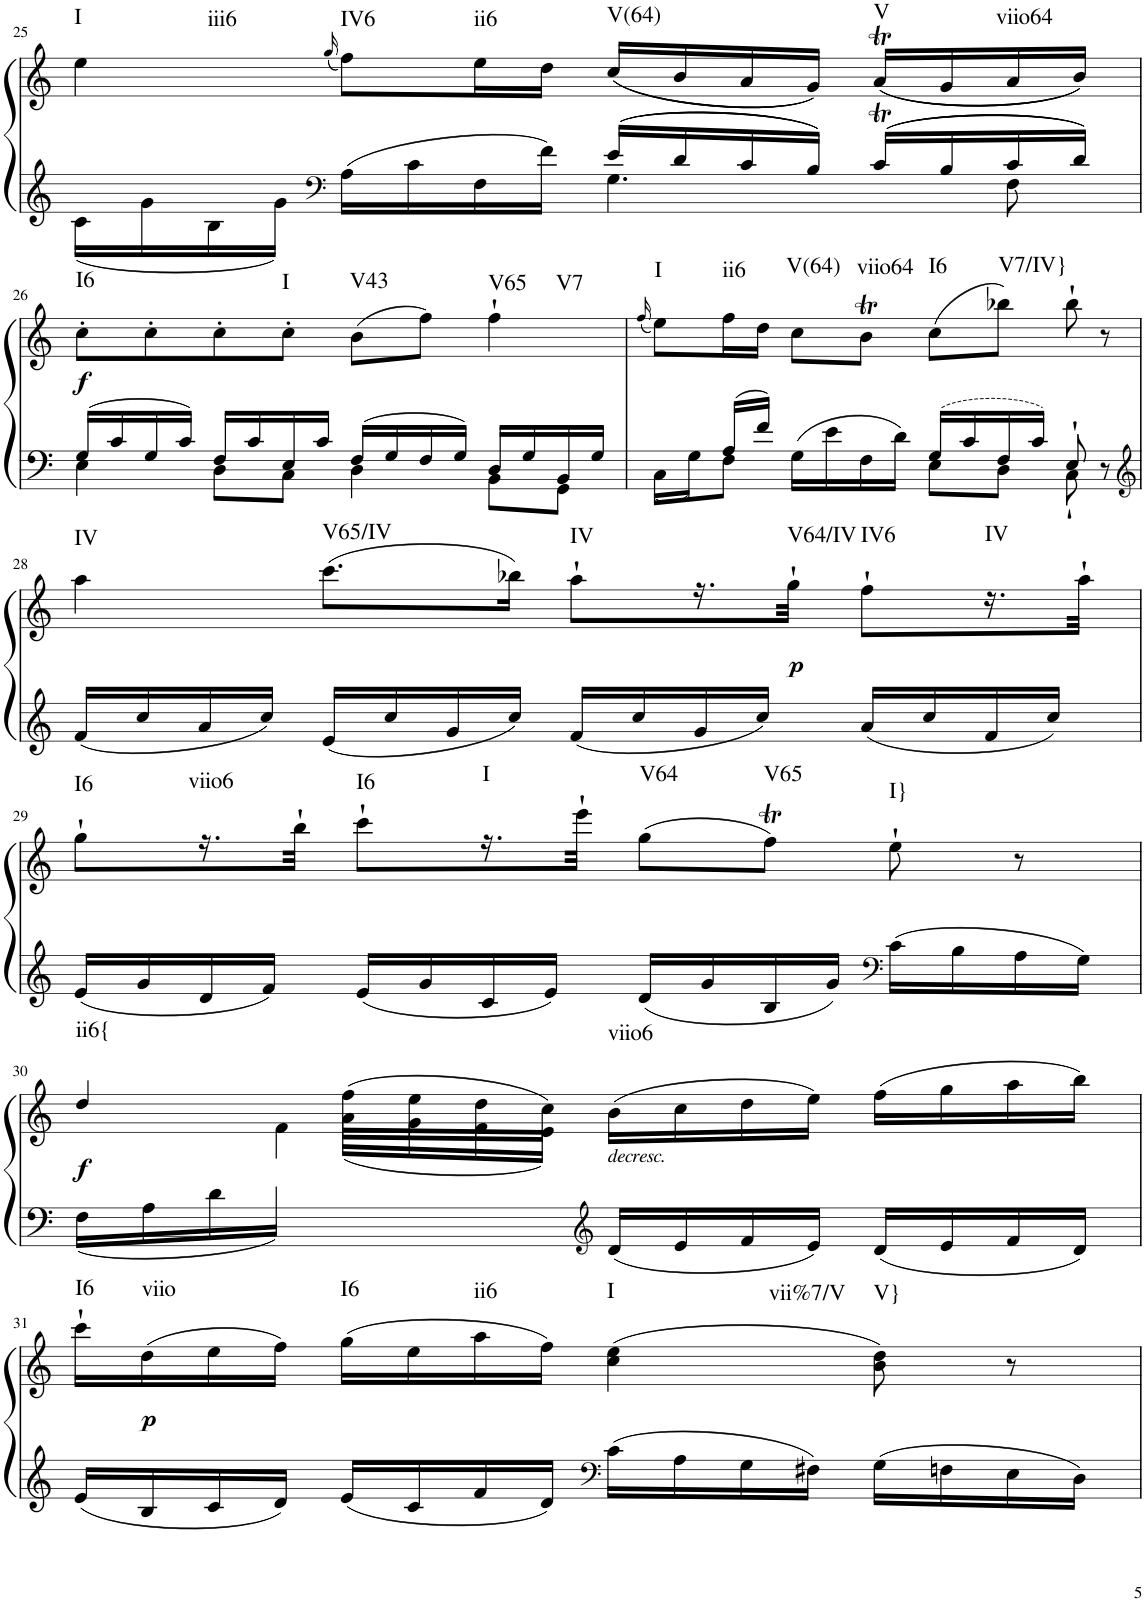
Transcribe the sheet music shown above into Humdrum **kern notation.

**kern	**kern	**dynam	**harte
*part1	*part1	*part1	*part1
*staff2	*staff1	*staff1/2	*
*I"Klavier linke Hand	*	*	*
!!LO:PB:g=z
*clefG2	*clefG2	*	*
*k[]	*k[]	*	*
*M4/4	*M4/4	*	*
*met(c)	*met(c)	*	*
=25	=25	=25	=25
*^	*	*	*
!	!	!	!	!LO:H:n=1:kt=I
!	!	!	!	!LO:H:n=2:kt=iii6
4ryy	16c\LL	4ee\	.	N N
.	16g\	.	.	.
.	16B\	.	.	.
.	16g\JJ	.	.	.
*clefF4	*	*	*	*
.	.	(16qgg/	.	.
!	!	!	!	!LO:H:kt=IV6
16A\LL	4ryy	8ff\L)	.	N
16c\	.	.	.	.
!	!	!	!	!LO:H:kt=ii6
16F\	.	16ee\L	.	N
16f\JJ	.	16dd\JJ	.	.
!	!	!	!	!LO:H:kt=V(64)
16e/LL	4.G\	((16cc/LL	.	N
16d/	.	16b/	.	.
16c/	.	16a/	.	.
16B/JJ	.	16g/JJ))	.	.
!	!	!	!	!LO:H:kt=V
16cT/LL	.	((16aT/LL	.	N
16B/	.	16g/	.	.
!	!	!	!	!LO:H:kt=viio64
16c/	8F\	16a/	.	N
16d/JJ	.	16b/JJ))	.	.
!!LO:LB:g=z
=26	=26	=26	=26	=26
!	!	!	!LO:DY:b	!LO:H:kt=I6
16G/LL	4E\	8cc'\L	f	N
16c/	.	.	.	.
16G/	.	8cc'\	.	.
16c/JJ	.	.	.	.
16F/LL	8D\L	8cc'\	.	.
16c/	.	.	.	.
!	!	!	!	!LO:H:kt=I
16E/	8C\J	8cc'\J	.	N
16c/JJ	.	.	.	.
!	!	!	!	!LO:H:kt=V43
16F/LL	4D\	(8b\L	.	N
16G/	.	.	.	.
16F/	.	8ff\J)	.	.
16G/JJ	.	.	.	.
!	!	!	!	!LO:H:n=1:kt=V65
!	!	!	!	!LO:H:n=2:kt=V7
16D/LL	8BB\L	4ff`\	.	N N
16G/	.	.	.	.
16BB/	8GG\J	.	.	.
16G/JJ	.	.	.	.
=27	=27	=27	=27	=27
.	.	(16qff/	.	.
!	!	!	!	!LO:H:kt=I
8ryy	16C\LL	8ee\L)	.	N
.	16G\J	.	.	.
!	!	!	!	!LO:H:kt=ii6
16A/LL	8F\J	16ff\L	.	N
16f/JJ	.	16dd\JJ	.	.
!	!	!	!	!LO:H:kt=V(64)
16G\LL	4ryy	8cc\L	.	N
16e\	.	.	.	.
!	!	!	!	!LO:H:kt=viio64
16F\	.	8bt\J	.	N
16d\JJ	.	.	.	.
!	!	!	!	!LO:H:kt=I6
16G/LL	8E\L	(8cc\L	.	N
16c/	.	.	.	.
!	!	!	!	!LO:H:kt=V7/IV}
16F/	8D\J	8bb-X\J)	.	N
16c/JJ	.	.	.	.
8E`/	8C`\	8bb-`\	.	.
8r	8ryy	8r	.	.
*v	*v	*	*	*
!!LO:LB:g=z
=28	=28	=28	=28
*clefG2	*	*	*
*^	*	*	*
!	!	!	!	!LO:H:kt=IV
*v	*v	*	*	*
16f/LL	4aa\	.	N
16cc/	.	.	.
16a/	.	.	.
16cc/JJ	.	.	.
!	!	!	!LO:H:kt=V65/IV
16e/LL	(8.ccc\L	.	N
16cc/	.	.	.
16g/	.	.	.
16cc/JJ	16bb-X\Jk)	.	.
!	!	!	!LO:H:kt=IV
16f/LL	8aa`\L	.	N
16cc/	.	.	.
16g/	16.r	.	.
16cc/JJ	.	.	.
!	!	!LO:DY:b	!LO:H:kt=V64/IV
.	32gg`\JJk	p	N
!	!	!	!LO:H:kt=IV6
16a/LL	8ff`\L	.	N
16cc/	.	.	.
!	!	!	!LO:H:kt=IV
16f/	16.r	.	N
16cc/JJ	.	.	.
.	32aa`\JJk	.	.
!!LO:LB:g=z
=29	=29	=29	=29
!	!	!	!LO:H:kt=I6
16e/LL	8gg`\L	.	N
16g/	.	.	.
!	!	!	!LO:H:kt=viio6
16d/	16.r	.	N
16f/JJ	.	.	.
.	32bb`\JJk	.	.
!	!	!	!LO:H:kt=I6
16e/LL	8ccc`\L	.	N
16g/	.	.	.
!	!	!	!LO:H:kt=I
16c/	16.r	.	N
16e/JJ	.	.	.
.	32eee`\JJk	.	.
!	!	!	!LO:H:kt=V64
16d/LL	(8gg\L	.	N
16g/	.	.	.
!	!	!	!LO:H:kt=V65
16B/	8ffT\J)	.	N
16g/JJ	.	.	.
*clefF4	*	*	*
!	!	!	!LO:H:kt=I}
16c\LL	8ee`\	.	N
16B\	.	.	.
16A\	8r	.	.
16G\JJ	.	.	.
!!LO:LB:g=z
=30	=30	=30	=30
*	*^	*	*
*	*	*^	*	*
!	!	!	!	!LO:DY:b	!LO:H:kt=ii6{
16F\LL	4dd/	8.ryy	4ryy	f	N
16A\	.	.	.	.	.
16d\	.	.	.	.	.
16f\JJ	.	16f\	.	.	.
4ryy	(16ff\LL	2.ryy	(<16a\LL	.	.
.	16ee\	.	16g\	.	.
.	16dd\	.	16f\	.	.
.	16cc\JJ)	.	16e\JJ)	.	.
*clefG2	*	*	*	*	*
!	!LO:TX:b:i:t=decresc.	!	!	!	!LO:H:kt=viio6
16d/LL	(>16b\LL	.	2ryy	.	N
16e/	16cc\	.	.	.	.
16f/	16dd\	.	.	.	.
16e/JJ	16ee\JJ)	.	.	.	.
16d/LL	(>16ff\LL	.	.	.	.
16e/	16gg\	.	.	.	.
16f/	16aa\	.	.	.	.
16d/JJ	16bb\JJ)	.	.	.	.
*	*v	*v	*v	*	*
!!LO:LB:g=z
=31	=31	=31	=31
!	!	!	!LO:H:kt=I6
16e/LL	16ccc`\LL	.	N
!	!	!LO:DY:b	!LO:H:kt=viio
16B/	(16dd\	p	N
16c/	16ee\	.	.
16d/JJ	16ff\JJ)	.	.
!	!	!	!LO:H:kt=I6
16e/LL	(16gg\LL	.	N
16c/	16ee\	.	.
!	!	!	!LO:H:kt=ii6
16f/	16aa\	.	N
16d/JJ	16ff\JJ)	.	.
*clefF4	*	*	*
!	!	!	!LO:H:n=1:kt=I
!	!	!	!LO:H:n=2:kt=vii%7/V
16c\LL	(4cc\ 4ee\	.	N N
16A\	.	.	.
16G\	.	.	.
16F#X\JJ	.	.	.
!	!	!	!LO:H:kt=V}
16G\LL	8b\ 8dd\)	.	N
16Fn\	.	.	.
16E\	8r	.	.
16D\JJ	.	.	.
=	=	=	=
*-	*-	*-	*-
